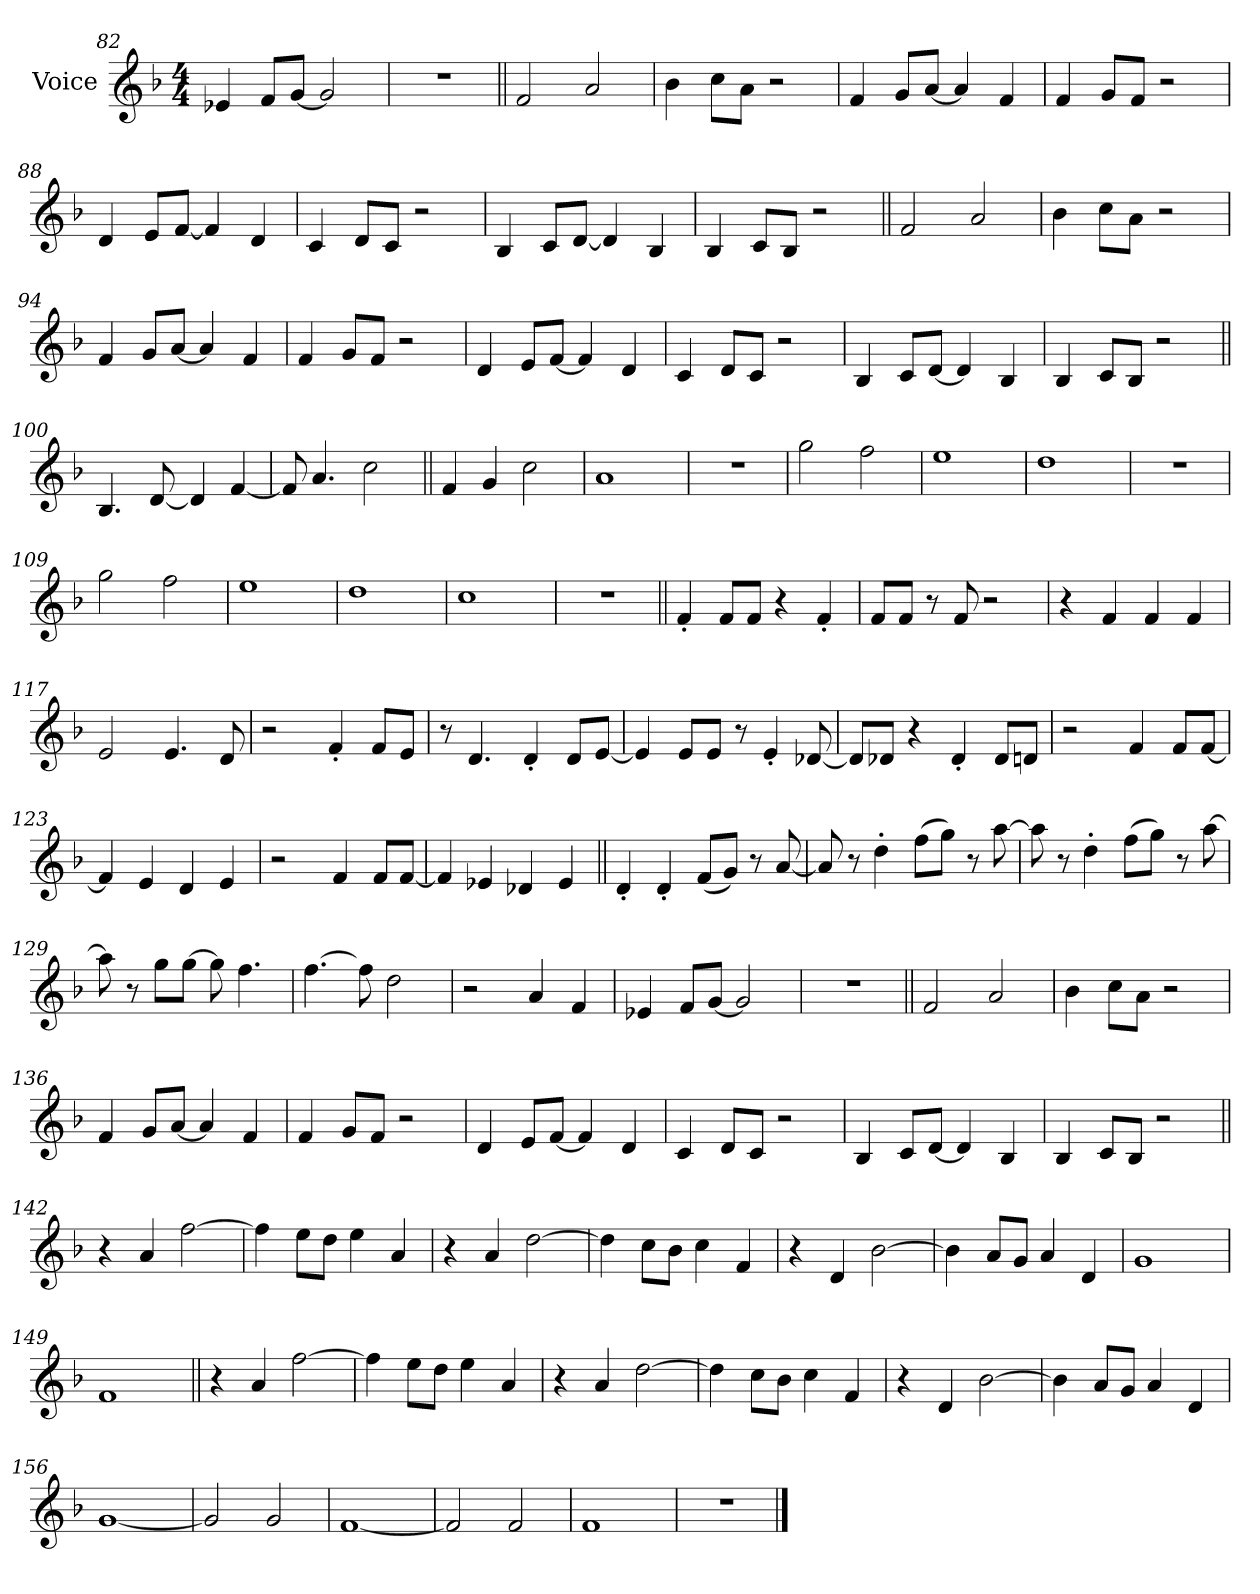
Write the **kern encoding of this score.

**kern
*part1
*staff1
*I"Voice
*I'Vc.
*clefG2
*k[b-]
*M4/4
=82
4e-X
8fL
[8gJ
2g]
=83
1r
=84||
2f
2a
=85
4b-
8ccL
8aJ
2r
=86
4f
8gL
[8aJ
4a]
4f
=87
4f
8gL
8fJ
2r
=88
4d
8eL
[8fJ
4f]
4d
=89
4c
8dL
8cJ
2r
=90
4B-
8cL
[8dJ
4d]
4B-
=91
4B-
8cL
8B-J
2r
=92||
2f
2a
=93
4b-
8ccL
8aJ
2r
=94
4f
8gL
[8aJ
4a]
4f
=95
4f
8gL
8fJ
2r
=96
4d
8eL
[8fJ
4f]
4d
=97
4c
8dL
8cJ
2r
=98
4B-
8cL
[8dJ
4d]
4B-
=99
4B-
8cL
8B-J
2r
=100||
4.B-!
[8d!
4d!]
[4f!
=101
8f!]
4.a!
2cc!
=102||
4f
4g
2cc
=103
1a
=104
1r
=105
2gg
2ff
=106
1ee
=107
1dd
=108
1r
=109
2gg
2ff
=110
1ee
=111
1dd
=112
1cc
=113
1r
=114||
4f'
8fL
8fJ
4r
4f'
=115
8fL
8fJ
8r
8f
2r
=116
4r
4f
4f
4f
=117
2e
4.e
8d
=118
2r
4f'
8fL
8eJ
=119
8r
4.d
4d'
8dL
[8eJ
=120
4e]
8eL
8eJ
8r
4e'
[8d-X
=121
8d-L]
8d-XJ
4r
4d-'
8d-L
8dnJ
=122
2r
4f
8fL
[8fJ
=123
4f]
4e
4d
4e
=124
2r
4f
8fL
[8fJ
=125
4f]
4e-X
4d-X
4e-
=126||
4d'
4d'
(<8fL
8gJ)
8r
[8a
=127
8a]
8r
4dd'
(>8ffL
8ggJ)
8r
[8aa
=128
8aa]
8r
4dd'
(>8ffL
8ggJ)
8r
[8aa
=129
8aa]
8r
8ggL
[8ggJ
8gg]
4.ff
=130
[4.ff
8ff]
2dd
=131
2r
4a
4f
=132
4e-X
8fL
[8gJ
2g]
=133
1r
=134||
2f
2a
=135
4b-
8ccL
8aJ
2r
=136
4f
8gL
[8aJ
4a]
4f
=137
4f
8gL
8fJ
2r
=138
4d
8eL
[8fJ
4f]
4d
=139
4c
8dL
8cJ
2r
=140
4B-
8cL
[8dJ
4d]
4B-
=141
4B-
8cL
8B-J
2r
=142||
4r
4a
[2ff
=143
4ff]
8eeL
8ddJ
4ee
4a
=144
4r
4a
[2dd
=145
4dd]
8ccL
8b-J
4cc
4f
=146
4r
4d
[2b-
=147
4b-]
8aL
8gJ
4a
4d
=148
1g
=149
1f
=150||
4r
4a
[2ff
=151
4ff]
8eeL
8ddJ
4ee
4a
=152
4r
4a
[2dd
=153
4dd]
8ccL
8b-J
4cc
4f
=154
4r
4d
[2b-
=155
4b-]
8aL
8gJ
4a
4d
=156
[1g
=157
2g]
2g
=158
[1f
=159
2f]
2f
=160
1f
=161
1r
==
*-
